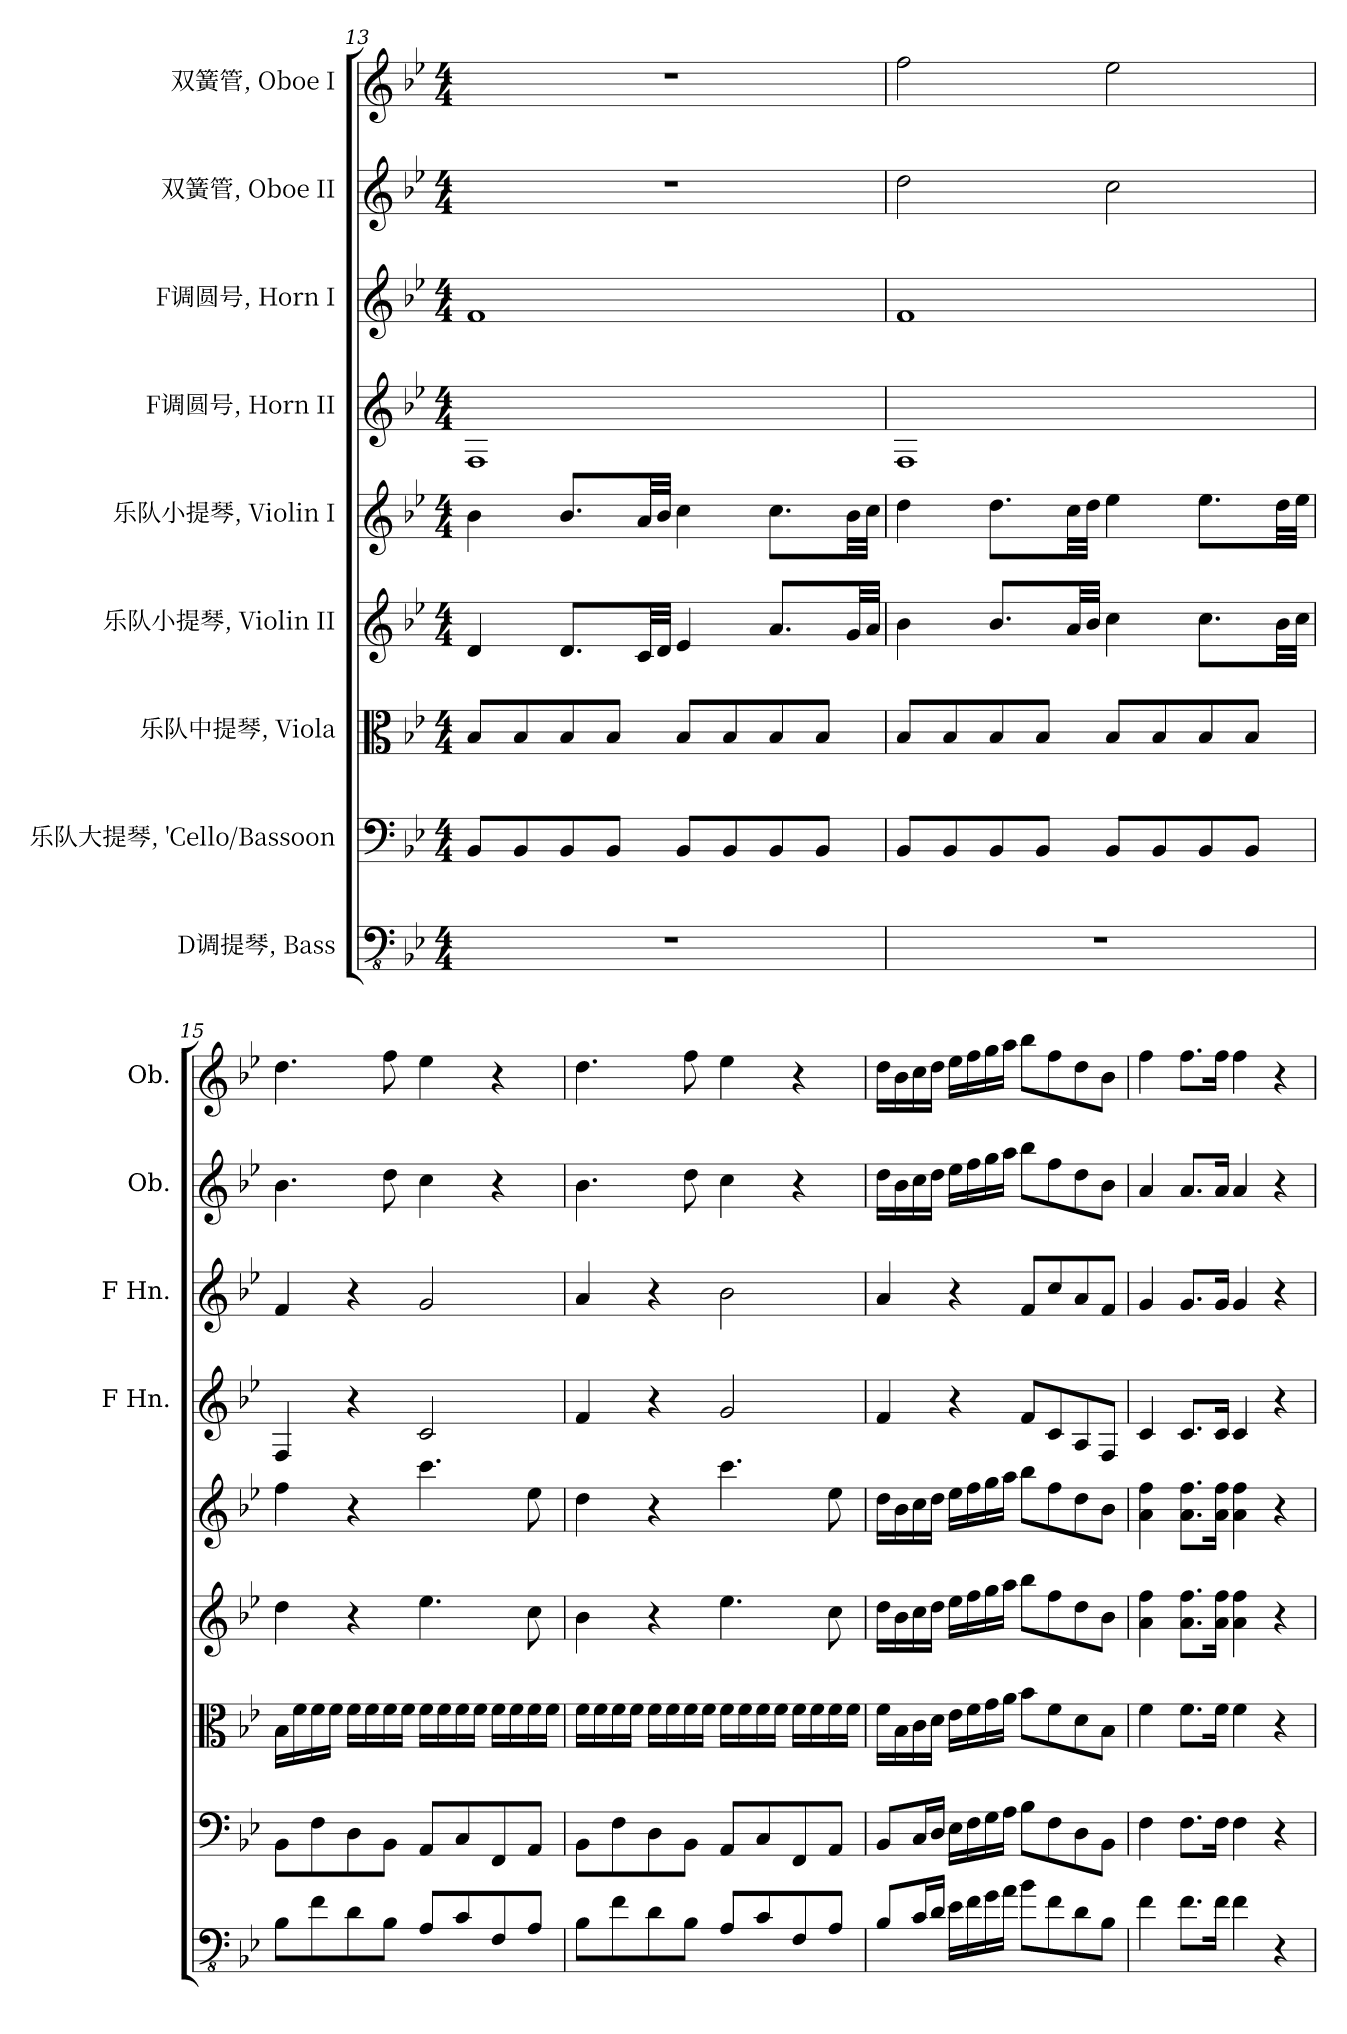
**kern	**kern	**kern	**kern	**kern	**kern	**kern	**kern	**kern
*part9	*part8	*part7	*part6	*part5	*part4	*part3	*part2	*part1
*staff9	*staff8	*staff7	*staff6	*staff5	*staff4	*staff3	*staff2	*staff1
*I"D调提琴, Bass	*I"乐队大提琴, 'Cello/Bassoon	*I"乐队中提琴, Viola	*I"乐队小提琴, Violin II	*I"乐队小提琴, Violin I	*I"F调圆号, Horn II	*I"F调圆号, Horn I	*I"双簧管, Oboe II	*I"双簧管, Oboe I
*	*	*	*	*	*I'F Hn.	*I'F Hn.	*I'Ob.	*I'Ob.
*clefFv4	*clefF4	*clefC3	*clefG2	*clefG2	*clefG2	*clefG2	*clefG2	*clefG2
*ITrd7c12	*	*	*	*	*ITrd4c7	*ITrd4c7	*	*
*k[b-e-]	*k[b-e-]	*k[b-e-]	*k[b-e-]	*k[b-e-]	*k[b-e-a-]	*k[b-e-a-]	*k[b-e-]	*k[b-e-]
*M4/4	*M4/4	*M4/4	*M4/4	*M4/4	*M4/4	*M4/4	*M4/4	*M4/4
=13	=13	=13	=13	=13	=13	=13	=13	=13
1r	8BB-/L	8B-/L	4d/	4b-\	1BB-	1B-	1r	1r
.	8BB-/	8B-/	.	.	.	.	.	.
.	8BB-/	8B-/	8.d/L	8.b-/L	.	.	.	.
.	8BB-/J	8B-/J	.	.	.	.	.	.
.	.	.	32c/LL	32a/LL	.	.	.	.
.	.	.	32d/JJJ	32b-/JJJ	.	.	.	.
.	8BB-/L	8B-/L	4e-/	4cc\	.	.	.	.
.	8BB-/	8B-/	.	.	.	.	.	.
.	8BB-/	8B-/	8.a/L	8.cc\L	.	.	.	.
.	8BB-/J	8B-/J	.	.	.	.	.	.
.	.	.	32g/LL	32b-\LL	.	.	.	.
.	.	.	32a/JJJ	32cc\JJJ	.	.	.	.
!!LO:PB:g=z
=14	=14	=14	=14	=14	=14	=14	=14	=14
1r	8BB-/L	8B-/L	4b-\	4dd\	1BB-	1B-	2dd\	2ff\
.	8BB-/	8B-/	.	.	.	.	.	.
.	8BB-/	8B-/	8.b-/L	8.dd\L	.	.	.	.
.	8BB-/J	8B-/J	.	.	.	.	.	.
.	.	.	32a/LL	32cc\LL	.	.	.	.
.	.	.	32b-/JJJ	32dd\JJJ	.	.	.	.
.	8BB-/L	8B-/L	4cc\	4ee-\	.	.	2cc\	2ee-\
.	8BB-/	8B-/	.	.	.	.	.	.
.	8BB-/	8B-/	8.cc\L	8.ee-\L	.	.	.	.
.	8BB-/J	8B-/J	.	.	.	.	.	.
.	.	.	32b-\LL	32dd\LL	.	.	.	.
.	.	.	32cc\JJJ	32ee-\JJJ	.	.	.	.
=15	=15	=15	=15	=15	=15	=15	=15	=15
8BBB-\L	8BB-\L	16B-\LL	4dd\	4ff\	4BB-/	4B-/	4.b-\	4.dd\
.	.	16f\	.	.	.	.	.	.
8FF\	8F\	16f\	.	.	.	.	.	.
.	.	16f\JJ	.	.	.	.	.	.
8DD\	8D\	16f\LL	4r	4r	4r	4r	.	.
.	.	16f\	.	.	.	.	.	.
8BBB-\J	8BB-\J	16f\	.	.	.	.	8dd\	8ff\
.	.	16f\JJ	.	.	.	.	.	.
8AAA/L	8AA/L	16f\LL	4.ee-\	4.ccc\	2F/	2c/	4cc\	4ee-\
.	.	16f\	.	.	.	.	.	.
8CC/	8C/	16f\	.	.	.	.	.	.
.	.	16f\JJ	.	.	.	.	.	.
8FFF/	8FF/	16f\LL	.	.	.	.	4r	4r
.	.	16f\	.	.	.	.	.	.
8AAA/J	8AA/J	16f\	8cc\	8ee-\	.	.	.	.
.	.	16f\JJ	.	.	.	.	.	.
=16	=16	=16	=16	=16	=16	=16	=16	=16
8BBB-\L	8BB-\L	16f\LL	4b-\	4dd\	4B-/	4d/	4.b-\	4.dd\
.	.	16f\	.	.	.	.	.	.
8FF\	8F\	16f\	.	.	.	.	.	.
.	.	16f\JJ	.	.	.	.	.	.
8DD\	8D\	16f\LL	4r	4r	4r	4r	.	.
.	.	16f\	.	.	.	.	.	.
8BBB-\J	8BB-\J	16f\	.	.	.	.	8dd\	8ff\
.	.	16f\JJ	.	.	.	.	.	.
8AAA/L	8AA/L	16f\LL	4.ee-\	4.ccc\	2c/	2e-\	4cc\	4ee-\
.	.	16f\	.	.	.	.	.	.
8CC/	8C/	16f\	.	.	.	.	.	.
.	.	16f\JJ	.	.	.	.	.	.
8FFF/	8FF/	16f\LL	.	.	.	.	4r	4r
.	.	16f\	.	.	.	.	.	.
8AAA/J	8AA/J	16f\	8cc\	8ee-\	.	.	.	.
.	.	16f\JJ	.	.	.	.	.	.
!!LO:PB:g=z
=17	=17	=17	=17	=17	=17	=17	=17	=17
8BBB-/L	8BB-/L	16f\LL	16dd\LL	16dd\LL	4B-/	4d/	16dd\LL	16dd\LL
.	.	16B-\	16b-\	16b-\	.	.	16b-\	16b-\
16CC/L	16C/L	16c\	16cc\	16cc\	.	.	16cc\	16cc\
16DD/JJ	16D/JJ	16d\JJ	16dd\JJ	16dd\JJ	.	.	16dd\JJ	16dd\JJ
16EE-\LL	16E-\LL	16e-\LL	16ee-\LL	16ee-\LL	4r	4r	16ee-\LL	16ee-\LL
16FF\	16F\	16f\	16ff\	16ff\	.	.	16ff\	16ff\
16GG\	16G\	16g\	16gg\	16gg\	.	.	16gg\	16gg\
16AA\JJ	16A\JJ	16a\JJ	16aa\JJ	16aa\JJ	.	.	16aa\JJ	16aa\JJ
8BB-\L	8B-\L	8b-\L	8bb-\L	8bb-\L	8B-/L	8B-/L	8bb-\L	8bb-\L
8FF\	8F\	8f\	8ff\	8ff\	8F/	8f/	8ff\	8ff\
8DD\	8D\	8d\	8dd\	8dd\	8D/	8d/	8dd\	8dd\
8BBB-\J	8BB-\J	8B-\J	8b-\J	8b-\J	8BB-/J	8B-/J	8b-\J	8b-\J
=18	=18	=18	=18	=18	=18	=18	=18	=18
4FF\	4F\	4f\	4a\ 4ff\	4a\ 4ff\	4F/	4c/	4a/	4ff\
8.FF\L	8.F\L	8.f\L	8.a\ 8.ff\L	8.a\ 8.ff\L	8.F/L	8.c/L	8.a/L	8.ff\L
16FF\Jk	16F\Jk	16f\Jk	16a\ 16ff\Jk	16a\ 16ff\Jk	16F/Jk	16c/Jk	16a/Jk	16ff\Jk
4FF\	4F\	4f\	4a\ 4ff\	4a\ 4ff\	4F/	4c/	4a/	4ff\
4r	4r	4r	4r	4r	4r	4r	4r	4r
=	=	=	=	=	=	=	=	=
*-	*-	*-	*-	*-	*-	*-	*-	*-
